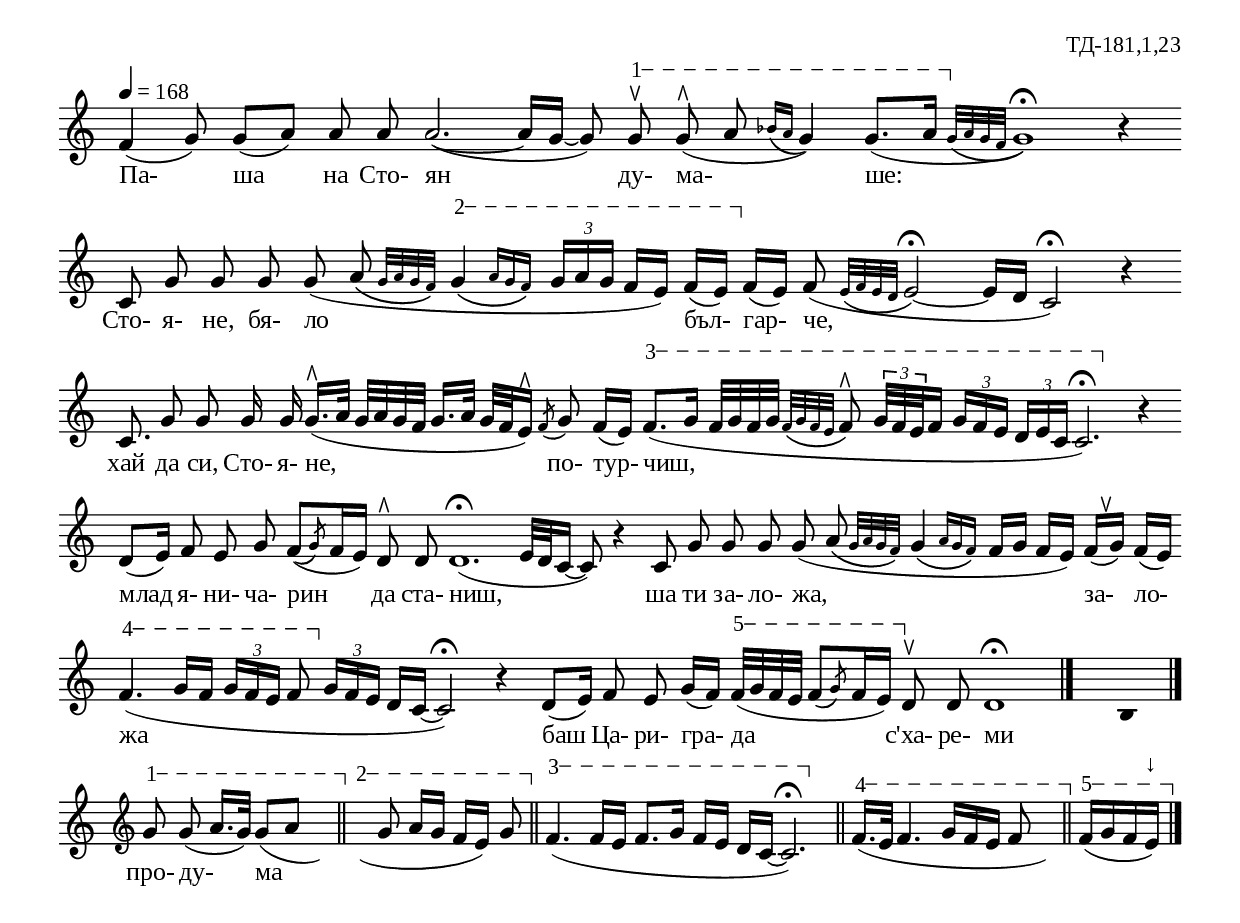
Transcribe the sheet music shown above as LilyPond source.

%{
td_181_1_23
%}

\include "td-preamble.ly"

\score {
\relative c' {
\tempo 4 = 168
\cadenzaOn
f4( g8) g([ a]) a\noBeam a a2.(~ a16[ g]~ g8\noBeam)
\varA
g\startTextSpan\noBeam^\ltoe g^\rtoe( a\noBeam \grace { bes16[\( a] } g4\)) g8.([ a16\stopTextSpan] 
\grace { g32[\( a g f] } g1\fermata\))  r4
\bar "" %%2
c,8 g'\noBeam g g\noBeam g( \afterGrace a\( { g32[ a g f]\) } 
\varB
\afterGrace g4\startTextSpan\( { a16[ g f]\) } \times 2/3 { g16[ a g] } f[ e]) f[( e\stopTextSpan]) 
f[( e]) f8\noBeam( \grace { e32[\( f e d] } e2\fermata\)~ e16[ d] c2\fermata) r4 
\bar ""
c8. g'8\noBeam g g16\noBeam g 
\bar ""
g16.^\rtoe([ a32] g[a g f] g16.[ a32] g[ f e16^\rtoe]) \acciaccatura f8 g f16([ e])
\bar ""
\varC
f8.\startTextSpan([ g16] f32[ g f g] \grace { f32[\( g f e] } f8^\rtoe\) \times 2/3 { g32[ f e } f16] 
\times 2/3 { g16[ f e] } \times 2/3 { d[ e c] } c2.\stopTextSpan\fermata) r4
\bar ""
d8([ e16]) f8\noBeam e g\noBeam \afterGrace f[\(( { \stdB g\) \stdE } f16 e])
\bar ""
d8^\rtoe\noBeam d d1.\fermata( e32[ d c16]~ c8\noBeam) r4
\bar ""
c8 g'\noBeam g g\noBeam g( \afterGrace a\( { g32[ a g f]\) } 
\afterGrace g4\( { a16[ g f]\) } f16[ g]  f[ e])
\bar ""
f16[( s^\ltoe g]) f([ e]) 
\bar ""
\varD
f4.\startTextSpan( g16[ f] \times 2/3 { g[ f e] } f8\stopTextSpan\noBeam 
\times 2/3 { g16[ f e] } d[ c]~ c2\fermata) r4
\bar ""
d8([ e16]) f8\noBeam e g16[( f]) 
\bar ""
\varE
f32\startTextSpan[( g f e] \afterGrace f8[\( { \stdB g8\) \stdE } f16 e\stopTextSpan]) 
\bar ""
d8^\ltoe d\noBeam d1\fermata 
 \bar "|." 
 s4 \fixB b \fixC
  \bar "|." 
s16 \clef treble
\varA
g'8\startTextSpan\noBeam g( a16.[ g32]) g8([ a] \hideNotes d,16\stopTextSpan) \unHideNotes \bar "||"
\varB
\hideNotes d16\startTextSpan( \unHideNotes g8\noBeam a16[ g] f[ e]) g8\stopTextSpan \bar "||"
\varC
f4.\startTextSpan( f16[ e] f8.[ g16] f[ e] d[ c]~ c2.\stopTextSpan\fermata) \bar "||"
\varD
f16.\startTextSpan([ e32] f4. g16[ f e] f8\noBeam \hideNotes d16\stopTextSpan) \unHideNotes \bar "||"
\varE
f16\startTextSpan[( g f e^"↓"\stopTextSpan]) 
 \bar "|."   
}
\addlyrics { Па- ша на Сто- ян ду- ма- ше: Сто- я- не, бя- ло бъл- гар- че,
хай да си, Сто- я- не, по- тур- чиш, млад я- ни- ча- рин да ста- ниш,
ша ти за- ло- жа, за- ло- жа баш Ца- ри- гра- да с'ха- ре- ми " "
про- ду- ма }
%
\layout {
   \context { 
	    \Staff \remove "Time_signature_engraver" } 
  indent = #0
  line-width = 190\mm
  ragged-right=##f
}
%
\midi { 
	\context {
		\Score tempoWholesPerMinute = #(ly:make-moment 168 4)
		}
	}
}
%
\header{
  opus = "ТД-181,1,23"
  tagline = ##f
}


